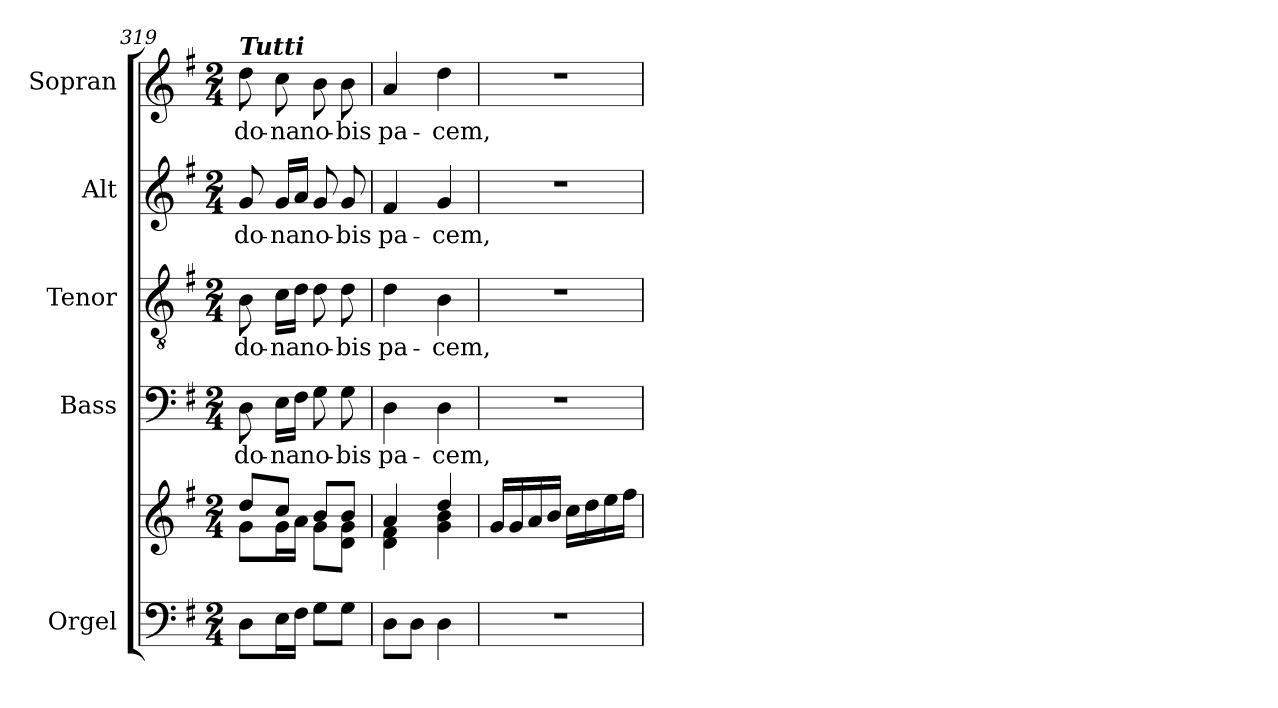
**kern	**kern	**kern	**text	**kern	**text	**kern	**text	**kern	**text
*part5	*part5	*part4	*part4	*part3	*part3	*part2	*part2	*part1	*part1
*staff6	*staff5	*staff4	*staff4	*staff3	*staff3	*staff2	*staff2	*staff1	*staff1
*I"Orgel	*	*I"Bass	*	*I"Tenor	*	*I"Alt	*	*I"Sopran	*
*I'Org.	*	*I'B.	*	*I'T.	*	*I'A.	*	*I'S.	*
*clefF4	*clefG2	*clefF4	*	*clefGv2	*	*clefG2	*	*clefG2	*
*k[f#]	*k[f#]	*k[f#]	*	*k[f#]	*	*k[f#]	*	*k[f#]	*
*G:	*G:	*G:	*	*G:	*	*G:	*	*G:	*
*M2/4	*M2/4	*M2/4	*	*M2/4	*	*M2/4	*	*M2/4	*
=319	=319	=319	=319	=319	=319	=319	=319	=319	=319
*	*^	*	*	*	*	*	*	*	*
!	!	!	!	!	!	!	!	!	!LO:TX:a:Bi:t=Tutti	!
!	!	!	!	!LO:LY:b	!	!LO:LY:b	!	!LO:LY:b	!	!LO:LY:b
8D\L	8dd/L	8g\L	8D\	do-	8B\	do-	8g/	do-	8dd\	do-
!	!	!	!	!LO:LY:b	!	!LO:LY:b	!	!LO:LY:b	!	!LO:LY:b
16E\L	8cc/J	16g\L	16E\LL	-na	16c\LL	-na	16g/LL	-na	8cc\	-na
16F#\JJ	.	16a\JJ	16F#\JJ	.	16d\JJ	.	16a/JJ	.	.	.
!	!	!	!	!LO:LY:b	!	!LO:LY:b	!	!LO:LY:b	!	!LO:LY:b
8G\L	8b/L	8g\L	8G\	no-	8d\	no-	8g/	no-	8b\	no-
!	!	!	!	!LO:LY:b	!	!LO:LY:b	!	!LO:LY:b	!	!LO:LY:b
8G\J	8b/J	8d\ 8g\J	8G\	-bis	8d\	-bis	8g/	-bis	8b\	-bis
=320	=320	=320	=320	=320	=320	=320	=320	=320	=320	=320
!	!	!	!	!LO:LY:b	!	!LO:LY:b	!	!LO:LY:b	!	!LO:LY:b
8D\L	4a/	4d\ 4f#\	4D\	pa-	4d\	pa-	4f#/	pa-	4a/	pa-
8D\J	.	.	.	.	.	.	.	.	.	.
!	!	!	!	!LO:LY:b	!	!LO:LY:b	!	!LO:LY:b	!	!LO:LY:b
4D\	4dd/	4g\ 4b\	4D\	-cem,	4B\	-cem,	4g/	-cem,	4dd\	-cem,
*	*v	*v	*	*	*	*	*	*	*	*
=321	=321	=321	=321	=321	=321	=321	=321	=321	=321
2r	16g/LL	2r	.	2r	.	2r	.	2r	.
.	16g/	.	.	.	.	.	.	.	.
.	16a/	.	.	.	.	.	.	.	.
.	16b/JJ	.	.	.	.	.	.	.	.
.	16cc\LL	.	.	.	.	.	.	.	.
.	16dd\	.	.	.	.	.	.	.	.
.	16ee\	.	.	.	.	.	.	.	.
.	16ff#\JJ	.	.	.	.	.	.	.	.
=	=	=	=	=	=	=	=	=	=
*-	*-	*-	*-	*-	*-	*-	*-	*-	*-
